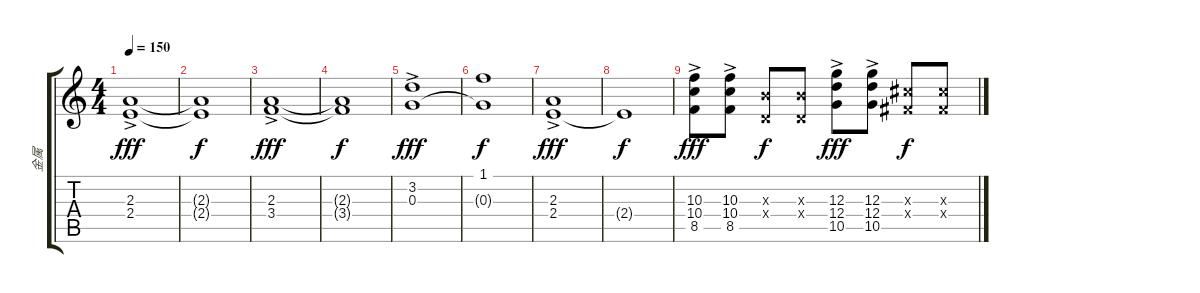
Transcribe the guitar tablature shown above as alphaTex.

\track ("金属" "金属") {instrument overdrivenguitar}
\staff {score tabs}
\tuning (E4 B3 G3 D3 A2 E2) {hide}
\ts (4 4)
\tempo 150
\clef g2
\ks c
(2.3{ac} 2.4).1{dy fff} |
(2.3{t} 2.4{t}).1{dy f} |
(2.3{ac} 3.4).1{dy fff} |
(2.3{t} 3.4{t}).1{dy f} |
(3.2 0.3{ac}).1{dy fff} |
(1.1 0.3{t}).1{dy f} |
(2.3{ac} 2.4).1{dy fff} |
2.4{t}.1{dy f} |
(10.3{ac} 10.4{ac} 8.5{ac}).8{dy fff} (10.3{ac} 10.4{ac} 8.5{ac}).8 (4.3{x} 0.4{x}).8{dy f} (4.3{x} 0.4{x}).8 (12.3{ac} 12.4{ac} 10.5{ac}).8{dy fff} (12.3{ac} 12.4{ac} 10.5{ac}).8 (6.3{x} 4.4{x}).8{dy f} (6.3{x} 4.4{x}).8
